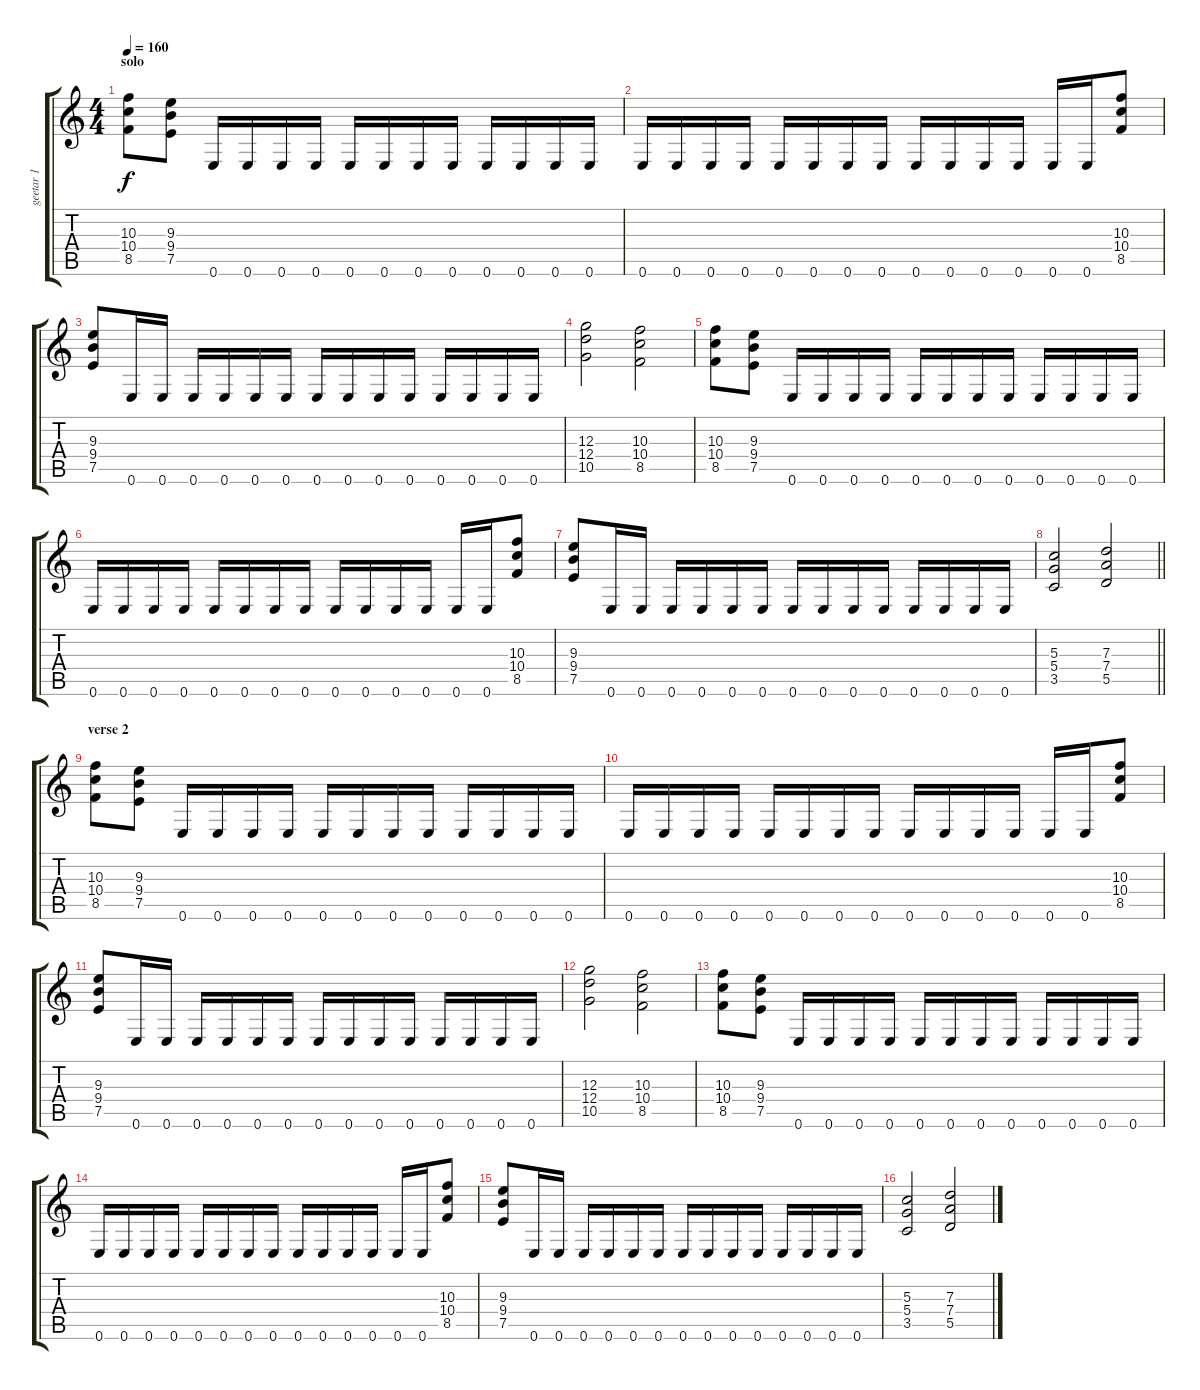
\track ("geetar 1" "geetar 1") {instrument distortionguitar}
\staff {score tabs}
\tuning (E4 B3 G3 D3 A2 E2) {hide}
\ts (4 4)
\section ("" "solo")
\tempo 160
\clef g2
\ks c
(10.3 10.4 8.5).8{dy f} (9.3 9.4 7.5).8 0.6.16 0.6.16 0.6.16 0.6.16 0.6.16 0.6.16 0.6.16 0.6.16 0.6.16 0.6.16 0.6.16 0.6.16 |
0.6.16 0.6.16 0.6.16 0.6.16 0.6.16 0.6.16 0.6.16 0.6.16 0.6.16 0.6.16 0.6.16 0.6.16 0.6.16 0.6.16 (10.3 10.4 8.5).8 |
(9.3 9.4 7.5).8 0.6.16 0.6.16 0.6.16 0.6.16 0.6.16 0.6.16 0.6.16 0.6.16 0.6.16 0.6.16 0.6.16 0.6.16 0.6.16 0.6.16 |
(12.3 12.4 10.5).2 (10.3 10.4 8.5).2 |
(10.3 10.4 8.5).8 (9.3 9.4 7.5).8 0.6.16 0.6.16 0.6.16 0.6.16 0.6.16 0.6.16 0.6.16 0.6.16 0.6.16 0.6.16 0.6.16 0.6.16 |
0.6.16 0.6.16 0.6.16 0.6.16 0.6.16 0.6.16 0.6.16 0.6.16 0.6.16 0.6.16 0.6.16 0.6.16 0.6.16 0.6.16 (10.3 10.4 8.5).8 |
(9.3 9.4 7.5).8 0.6.16 0.6.16 0.6.16 0.6.16 0.6.16 0.6.16 0.6.16 0.6.16 0.6.16 0.6.16 0.6.16 0.6.16 0.6.16 0.6.16 |
\barLineRight lightlight
(5.3 5.4 3.5).2 (7.3 7.4 5.5).2 |
\section ("" "verse 2")
(10.3 10.4 8.5).8 (9.3 9.4 7.5).8 0.6.16 0.6.16 0.6.16 0.6.16 0.6.16 0.6.16 0.6.16 0.6.16 0.6.16 0.6.16 0.6.16 0.6.16 |
0.6.16 0.6.16 0.6.16 0.6.16 0.6.16 0.6.16 0.6.16 0.6.16 0.6.16 0.6.16 0.6.16 0.6.16 0.6.16 0.6.16 (10.3 10.4 8.5).8 |
(9.3 9.4 7.5).8 0.6.16 0.6.16 0.6.16 0.6.16 0.6.16 0.6.16 0.6.16 0.6.16 0.6.16 0.6.16 0.6.16 0.6.16 0.6.16 0.6.16 |
(12.3 12.4 10.5).2 (10.3 10.4 8.5).2 |
(10.3 10.4 8.5).8 (9.3 9.4 7.5).8 0.6.16 0.6.16 0.6.16 0.6.16 0.6.16 0.6.16 0.6.16 0.6.16 0.6.16 0.6.16 0.6.16 0.6.16 |
0.6.16 0.6.16 0.6.16 0.6.16 0.6.16 0.6.16 0.6.16 0.6.16 0.6.16 0.6.16 0.6.16 0.6.16 0.6.16 0.6.16 (10.3 10.4 8.5).8 |
(9.3 9.4 7.5).8 0.6.16 0.6.16 0.6.16 0.6.16 0.6.16 0.6.16 0.6.16 0.6.16 0.6.16 0.6.16 0.6.16 0.6.16 0.6.16 0.6.16 |
(5.3 5.4 3.5).2 (7.3 7.4 5.5).2
